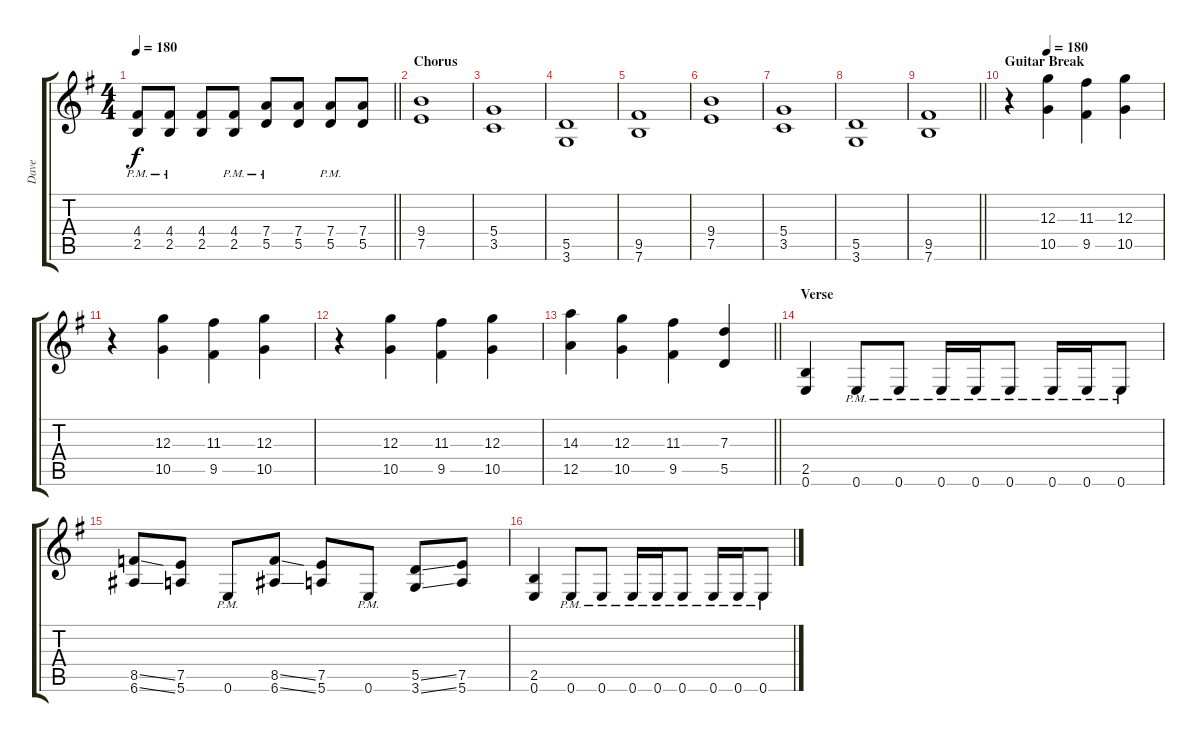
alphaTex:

\track ("Dave" "Dave") {instrument distortionguitar}
\staff {score tabs}
\tuning (E4 B3 G3 D3 A2 E2) {hide}
\ts (4 4)
\tempo 180
\clef g2
\barLineRight lightlight
\ks g
(4.4{pm} 2.5{pm}).8{dy f} (4.4{pm} 2.5{pm}).8 (4.4 2.5).8 (4.4{pm} 2.5{pm}).8 (7.4{pm} 5.5{pm}).8 (7.4 5.5).8 (7.4{pm} 5.5{pm}).8 (7.4 5.5).8 |
\section ("" "Chorus")
(9.4 7.5).1 |
(5.4 3.5).1 |
(5.5 3.6).1 |
(9.5 7.6).1 |
(9.4 7.5).1 |
(5.4 3.5).1 |
(5.5 3.6).1 |
\barLineRight lightlight
(9.5 7.6).1 |
\section ("" "Guitar Break")
\tempo (180 0.25)
r.4 (12.3 10.5).4 (11.3 9.5).4 (12.3 10.5).4 |
r.4 (12.3 10.5).4 (11.3 9.5).4 (12.3 10.5).4 |
r.4 (12.3 10.5).4 (11.3 9.5).4 (12.3 10.5).4 |
\barLineRight lightlight
(14.3 12.5).4 (12.3 10.5).4 (11.3 9.5).4 (7.3 5.5).4 |
\section ("" "Verse")
(2.5 0.6).4 0.6{pm}.8 0.6{pm}.8 0.6{pm}.16 0.6{pm}.16 0.6{pm}.8 0.6{pm}.16 0.6{pm}.16 0.6{pm}.8 |
(8.5{ss} 6.6{ss}).8 (7.5 5.6).8 0.6{pm}.8 (8.5{ss} 6.6{ss}).8 (7.5 5.6).8 0.6{pm}.8 (5.5{ss} 3.6{ss}).8 (7.5 5.6).8 |
(2.5 0.6).4 0.6{pm}.8 0.6{pm}.8 0.6{pm}.16 0.6{pm}.16 0.6{pm}.8 0.6{pm}.16 0.6{pm}.16 0.6{pm}.8
